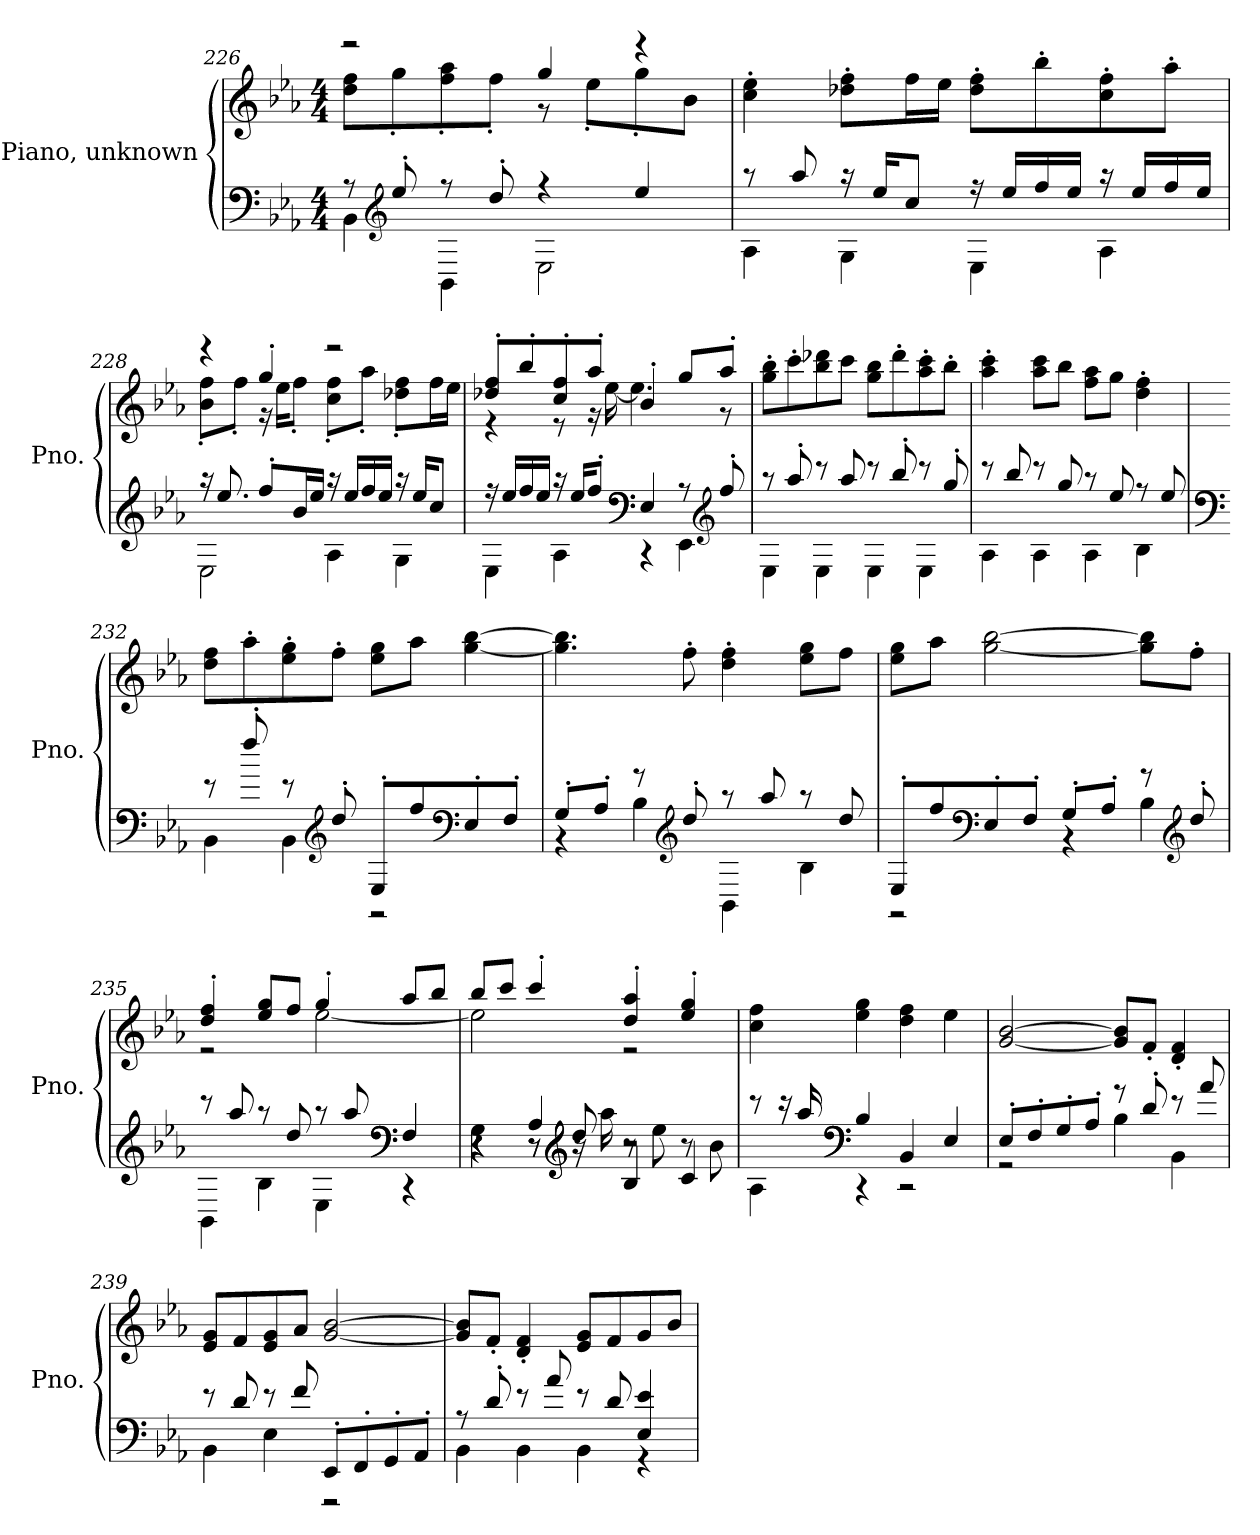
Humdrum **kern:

**kern	**kern
*part1	*part1
*staff2	*staff1
*I"Piano, unknown	*
*I'Pno.	*
*clefF4	*clefG2
*k[b-e-a-]	*k[b-e-a-]
*M4/4	*M4/4
=226	=226
*^	*^
8r	4BB-\	2r	8dd\ 8ff\L
*clefG2	*	*	*
8ee-'/	.	.	8gg'\
8r	4BB-\	.	8ff\' 8aa-\'
8dd'/	.	.	8ff'\J
4r	2E-\	4gg/	8r
.	.	.	8ee-'\L
4ee-/	.	4r	8gg'\
.	.	.	8b-\J
*	*	*v	*v
=227	=227	=227
8r	4A-\	4cc\' 4ee-\'
8aa-/	.	.
16r	4G\	8dd-X\' 8ff\'L
16ee-/KL	.	.
8cc/J	.	16ff\L
.	.	16ee-\JJ
16r	4E-\	8dd-\' 8ff\'L
16ee-/LL	.	.
16ff/	.	8bb-'\
16ee-/JJ	.	.
16r	4A-\	8cc\' 8ff\'
16ee-/LL	.	.
16ff/	.	8aa-'\J
16ee-/JJ	.	.
!!LO:LB:g=z
=228	=228	=228
*	*	*^
16r	2E-\	4r	8b-\' 8ff\'L
8.ee-/	.	.	.
.	.	.	8ff'\J
8ff'/L	.	4gg'/	16r
.	.	.	16ee-\KL
16b-/L	.	.	8ff'\J
16ee-/JJ	.	.	.
16r	4A-\	2r	8cc\' 8ff\'L
16ee-/LL	.	.	.
16ff/	.	.	8aa-'\J
16ee-/JJ	.	.	.
16r	4G\	.	8dd-X\' 8ff\'L
16ee-/KL	.	.	.
8cc/J	.	.	16ff\L
.	.	.	16ee-\JJ
=229	=229	=229	=229
16r	4E-\	8dd-X/' 8ff/'L	4r
16ee-/LL	.	.	.
16ff/	.	8bb-'/	.
16ee-/JJ	.	.	.
16r	4A-\	8cc/' 8ff/'	8r
16ee-/KL	.	.	.
8ff'/J	.	8aa-'/J	16r
.	.	.	[16ee-\
*clefF4	*	*	*
4E-/	4r	4b-'/	4.ee-\]
8r	4EE-\	8gg/L	.
*clefG2	*	*	*
8ff'/	.	8aa-'/J	8r
*	*	*v	*v
=230	=230	=230
8r	4E-\	8gg\' 8bb-\'L
8aa-'/	.	8ccc'\
8r	4E-\	8bb-\ 8ddd-X\
8aa-/	.	8ccc\J
8r	4E-\	8gg\ 8bb-\L
8bb-'/	.	8ddd-'\
8r	4E-\	8aa-\' 8ccc\'
8gg'/	.	8bb-'\J
!!LO:LB:g=z
=231	=231	=231
8r	4A-\	4aa-\' 4ccc\'
8bb-/	.	.
8r	4A-\	8aa-\ 8ccc\L
8gg/	.	8bb-\J
8r	4A-\	8ff\ 8aa-\L
8ee-/	.	8gg\J
8r	4B-\	4dd\' 4ff\'
8ee-/	.	.
=232	=232	=232
*clefF4	*	*
8r	4BB-\	8dd\ 8ff\L
8ff'/	.	8aa-'\
8r	4BB-\	8ee-\' 8gg\'
*clefG2	*	*
8dd'/	.	8ff'\J
8E-'/L	2r	8ee-\ 8gg\L
8ff/	.	8aa-\J
*clefF4	*	*
8E-'/	.	[4gg\ [4bb-\
8F'/J	.	.
=233	=233	=233
8G'/L	4r	4.gg\] 4.bb-\]
8A-'/J	.	.
8r	4B-\	.
*clefG2	*	*
8dd'/	.	8ff'\
8r	4BB-\	4dd\' 4ff\'
8aa-/	.	.
8r	4B-\	8ee-\ 8gg\L
8dd/	.	8ff\J
!!LO:LB:g=z
=234	=234	=234
8E-'/L	2r	8ee-\ 8gg\L
8ff/	.	8aa-\J
*clefF4	*	*
8E-'/	.	[2gg\ [2bb-\
8F'/J	.	.
8G'/L	4r	.
8A-'/J	.	.
8r	4B-\	8gg\] 8bb-\]L
*clefG2	*	*
8dd'/	.	8ff'\J
=235	=235	=235
*	*	*^
8r	4BB-\	4dd/' 4ff/'	2r
8aa-/	.	.	.
8r	4B-\	8ee-/ 8gg/L	.
8dd/	.	8ff/J	.
8r	4E-\	4gg'/	[2ee-\
8aa-/	.	.	.
*clefF4	*	*	*
4F/	4r	8aa-/L	.
.	.	8bb-/J	.
=236	=236	=236	=236
*	*^	*	*
4r	4G\	4r	8bb-/L	2ee-\]
.	.	.	8ccc/J	.
8r	8r	4A-/	4ccc'/	.
*clefG2	*	*	*	*
8dd/	16r	.	.	.
.	16aa-\	.	.	.
2r	8r	4B-/	4dd/' 4aa-/'	2r
.	8ee-\	.	.	.
.	8r	4c/	4ee-/' 4gg/'	.
.	8b-\	.	.	.
*	*v	*v	*	*
*	*	*v	*v
!!LO:PB:g=z
=237	=237	=237
8r	4A-\	4cc\ 4ff\
16r	.	.
16aa-/	.	.
*clefF4	*	*
4B-/	4r	4ee-\ 4gg\
4BB-/	2r	4dd\ 4ff\
4E-/	.	4ee-\
=238	=238	=238
8E-'/L	2r	[2g/ [2b-/
8F'/	.	.
8G'/	.	.
8A-'/J	.	.
8r	4B-\	8g/] 8b-/]L
8d'/	.	8f'/J
8r	4BB-\	4d/' 4f/'
8a-/	.	.
=239	=239	=239
8r	4BB-\	8e-/ 8g/L
8d/	.	8f/
8r	4E-\	8e-/ 8g/
8f/	.	8a-/J
8EE-'/L	2r	[2g/ [2b-/
8FF'/	.	.
8GG'/	.	.
8AA-'/J	.	.
=240	=240	=240
8r	4BB-\	8g/] 8b-/]L
8d'/	.	8f'/J
8r	4BB-\	4d/' 4f/'
8a-/	.	.
8r	4BB-\	8e-/ 8g/L
8d/	.	8f/
4E-/ 4e-/	4r	8g/
.	.	8b-/J
*v	*v	*
=	=
*-	*-
